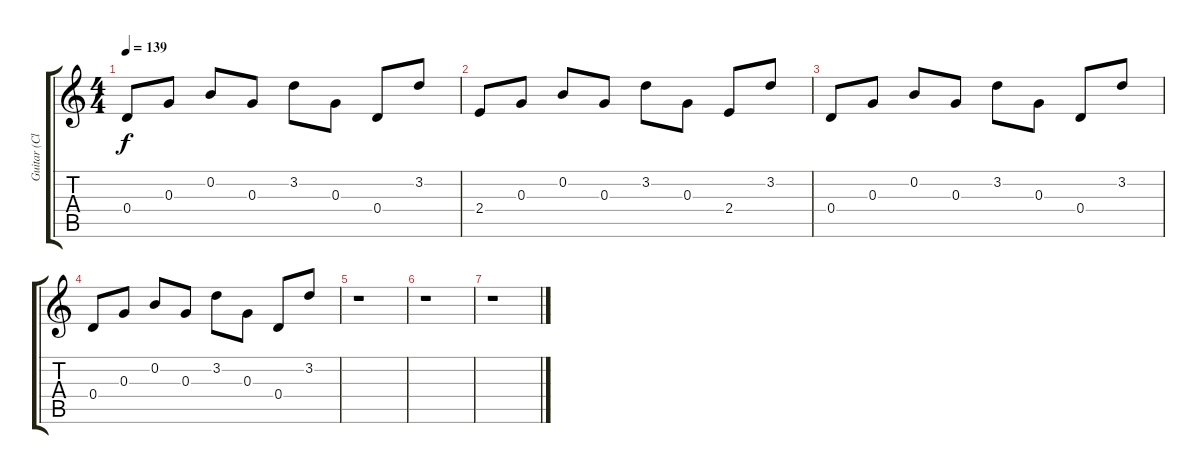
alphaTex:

\track ("Guitar (Clean Double)" "Guitar (Cl") {instrument electricguitarclean}
\staff {score tabs}
\tuning (E4 B3 G3 D3 A2 D2) {hide}
\ts (4 4)
\tempo 139
\clef g2
\ks c
0.4.8{dy f} 0.3.8 0.2.8 0.3.8 3.2.8 0.3.8 0.4.8 3.2.8 |
2.4.8 0.3.8 0.2.8 0.3.8 3.2.8 0.3.8 2.4.8 3.2.8 |
0.4.8 0.3.8 0.2.8 0.3.8 3.2.8 0.3.8 0.4.8 3.2.8 |
0.4.8 0.3.8 0.2.8 0.3.8 3.2.8 0.3.8 0.4.8 3.2.8 |
r.1 |
r.1 |
r.1
